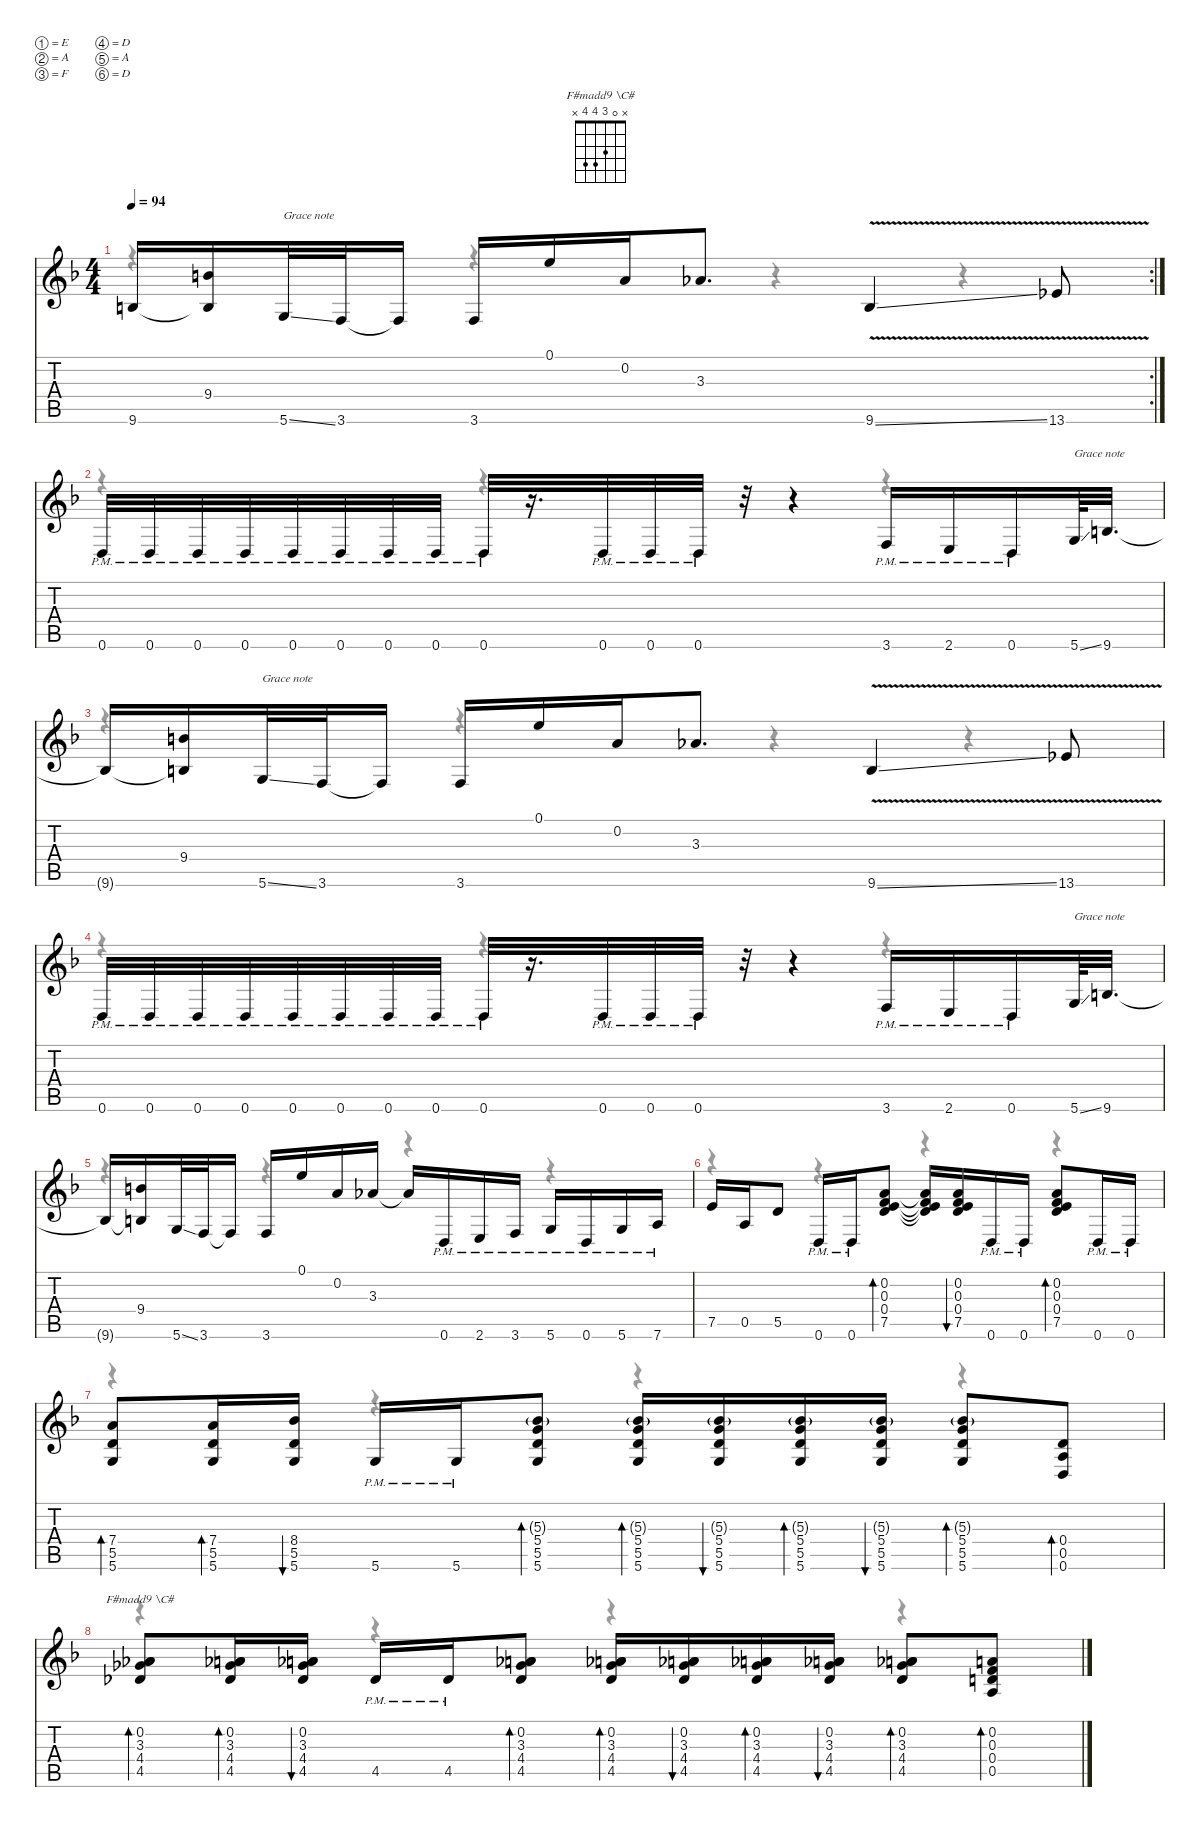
\defaultSystemsLayout 4
\hideDynamics
\bracketExtendMode nobrackets
\singleTrackTrackNamePolicy hidden
\multiTrackTrackNamePolicy hidden
\otherSystemsTrackNameOrientation horizontal
\track ("P. Lindgren" "dist.guit.") {instrument distortionguitar}
\staff {score tabs}
\tuning (E4 A3 F3 D3 A2 D2)
\chord ("F#madd9 \\C#" x 0 3 4 4 x)
\voice
\rc 2
\ts (4 4)
\tempo 94
\clef g2
\ks dminor
9.6{t acc forcenatural}.16{dy f beam Up} (9.4{acc forcenatural} 9.6{t acc forcenatural}).16{dy mf beam Up} 5.6{ss acc forcenatural}.32{txt "Grace note" dy f beam Up} 3.6{acc forcenatural}.32{beam Up} 3.6{t acc forcenatural}.16{beam Up} 3.6{acc forcenatural}.16{beam Up} 0.1{acc forcenatural}.16{beam Up} 0.2{acc forcenatural}.16{dy mf beam Up} 3.3{acc b}.8{d beam Up} 9.6{v ss acc forcenatural}.4{dy f beam Up} 13.6{v acc b}.8{beam Up} |
0.6{pm acc forcenatural}.32{dy ff beam Up} 0.6{pm acc forcenatural}.32{beam Up} 0.6{pm acc forcenatural}.32{beam Up} 0.6{pm acc forcenatural}.32{beam Up} 0.6{pm acc forcenatural}.32{beam Up} 0.6{pm acc forcenatural}.32{beam Up} 0.6{pm acc forcenatural}.32{beam Up} 0.6{pm acc forcenatural}.32{beam Up} 0.6{pm acc forcenatural}.32{beam Up} r.16{d beam Up} 0.6{pm acc forcenatural}.32{beam Up} 0.6{pm acc forcenatural}.32{beam Up} 0.6{pm acc forcenatural}.32{beam Up} r.32{beam Up} r.4{beam Up} 3.6{pm acc forcenatural}.16{beam Up} 2.6{pm acc forcenatural}.16{beam Up} 0.6{pm acc forcenatural}.16{beam Up} 5.6{ss acc forcenatural}.64{txt "Grace note" dy f beam Up} 9.6{acc forcenatural}.32{d beam Up} |
9.6{t acc forcenatural}.16{beam Up} (9.4{acc forcenatural} 9.6{t acc forcenatural}).16{dy mf beam Up} 5.6{ss acc forcenatural}.32{txt "Grace note" dy f beam Up} 3.6{acc forcenatural}.32{beam Up} 3.6{t acc forcenatural}.16{beam Up} 3.6{acc forcenatural}.16{beam Up} 0.1{acc forcenatural}.16{beam Up} 0.2{acc forcenatural}.16{dy mf beam Up} 3.3{acc b}.8{d beam Up} 9.6{v ss acc forcenatural}.4{dy f beam Up} 13.6{v acc b}.8{beam Up} |
0.6{pm acc forcenatural}.32{dy ff beam Up} 0.6{pm acc forcenatural}.32{beam Up} 0.6{pm acc forcenatural}.32{beam Up} 0.6{pm acc forcenatural}.32{beam Up} 0.6{pm acc forcenatural}.32{beam Up} 0.6{pm acc forcenatural}.32{beam Up} 0.6{pm acc forcenatural}.32{beam Up} 0.6{pm acc forcenatural}.32{beam Up} 0.6{pm acc forcenatural}.32{beam Up} r.16{d beam Up} 0.6{pm acc forcenatural}.32{beam Up} 0.6{pm acc forcenatural}.32{beam Up} 0.6{pm acc forcenatural}.32{beam Up} r.32{beam Up} r.4{beam Up} 3.6{pm acc forcenatural}.16{beam Up} 2.6{pm acc forcenatural}.16{beam Up} 0.6{pm acc forcenatural}.16{beam Up} 5.6{ss acc forcenatural}.64{txt "Grace note" dy f beam Up} 9.6{acc forcenatural}.32{d beam Up} |
9.6{t acc forcenatural}.16{beam Up} (9.4{acc forcenatural} 9.6{t acc forcenatural}).16{dy mf beam Up} 5.6{ss acc forcenatural}.32{dy f beam Up} 3.6{acc forcenatural}.32{beam Up} 3.6{t acc forcenatural}.16{beam Up} 3.6{acc forcenatural}.16{beam Up} 0.1{acc forcenatural}.16{beam Up} 0.2{acc forcenatural}.16{dy mf beam Up} 3.3{acc b}.16{beam Up} 3.3{t acc b}.16{dy f beam Up} 0.6{pm acc forcenatural}.16{dy ff beam Up} 2.6{pm acc forcenatural}.16{beam Up} 3.6{pm acc forcenatural}.16{beam Up} 5.6{pm acc forcenatural}.16{beam Up} 0.6{pm acc forcenatural}.16{beam Up} 5.6{pm acc forcenatural}.16{beam Up} 7.6{pm acc forcenatural}.16{beam Up} |
7.5{acc forcenatural}.16{dy f beam Up} 0.5{acc forcenatural}.16{beam Up} 5.5{acc forcenatural}.8{beam Up} 0.6{pm acc forcenatural}.16{dy fff beam Up} 0.6{pm acc forcenatural}.16{beam Up} (0.2{acc forcenatural} 0.3{acc forcenatural} 0.4{acc forcenatural} 7.5{acc forcenatural}).8{bd 30 dy f beam Up} (0.2{t acc forcenatural} 0.3{t acc forcenatural} 0.4{t acc forcenatural} 7.5{t acc forcenatural}).16{beam Up} (0.2{acc forcenatural} 0.3{acc forcenatural} 0.4{acc forcenatural} 7.5{acc forcenatural}).16{bu 30 beam Up} 0.6{pm acc forcenatural}.16{dy fff beam Up} 0.6{pm acc forcenatural}.16{beam Up} (0.2{acc forcenatural} 0.3{acc forcenatural} 0.4{acc forcenatural} 7.5{acc forcenatural}).8{bd 30 dy f beam Up} 0.6{pm acc forcenatural}.16{dy fff beam Up} 0.6{pm acc forcenatural}.16{beam Up} |
(7.4{acc forcenatural} 5.5{acc forcenatural} 5.6{acc forcenatural}).8{bd 30 dy f beam Up} (7.4{acc forcenatural} 5.5{acc forcenatural} 5.6{acc forcenatural}).16{bd 30 beam Up} (8.4{acc b} 5.5{acc forcenatural} 5.6{acc forcenatural}).16{bu 30 beam Up} 5.6{pm acc forcenatural}.16{dy fff beam Up} 5.6{pm acc forcenatural}.16{beam Up} (5.3{g acc b} 5.4{acc forcenatural} 5.5{acc forcenatural} 5.6{acc forcenatural}).8{bd 30 dy f beam Up} (5.3{g acc b} 5.4{acc forcenatural} 5.5{acc forcenatural} 5.6{acc forcenatural}).16{bd 30 beam Up} (5.3{g acc b} 5.4{acc forcenatural} 5.5{acc forcenatural} 5.6{acc forcenatural}).16{bu 30 beam Up} (5.3{g acc b} 5.4{acc forcenatural} 5.5{acc forcenatural} 5.6{acc forcenatural}).16{bd 30 beam Up} (5.3{g acc b} 5.4{acc forcenatural} 5.5{acc forcenatural} 5.6{acc forcenatural}).16{bu 30 beam Up} (5.3{g acc b} 5.4{acc forcenatural} 5.5{acc forcenatural} 5.6{acc forcenatural}).8{bd 30 beam Up} (0.4{acc forcenatural} 0.5{acc forcenatural} 0.6{acc forcenatural}).8{bd 30 beam Up} |
(0.2{acc forcenatural} 3.3{acc b} 4.4{acc b} 4.5{acc b}).8{bd 30 ch "F#madd9 \\C#" beam Up} (0.2{acc forcenatural} 3.3{acc b} 4.4{acc b} 4.5{acc b}).16{bd 30 beam Up} (0.2{acc forcenatural} 3.3{acc b} 4.4{acc b} 4.5{acc b}).16{bu 30 beam Up} 4.5{pm acc b}.16{dy fff beam Up} 4.5{pm acc b}.16{beam Up} (0.2{acc forcenatural} 3.3{acc b} 4.4{acc b} 4.5{acc b}).8{bd 30 dy f beam Up} (0.2{acc forcenatural} 3.3{acc b} 4.4{acc b} 4.5{acc b}).16{bd 30 beam Up} (0.2{acc forcenatural} 3.3{acc b} 4.4{acc b} 4.5{acc b}).16{bu 30 beam Up} (0.2{acc forcenatural} 3.3{acc b} 4.4{acc b} 4.5{acc b}).16{bd 30 beam Up} (0.2{acc forcenatural} 3.3{acc b} 4.4{acc b} 4.5{acc b}).16{bu 30 beam Up} (0.2{acc forcenatural} 3.3{acc b} 4.4{acc b} 4.5{acc b}).8{bd 30 beam Up} (0.2{acc forcenatural} 0.3{acc forcenatural} 0.4{acc forcenatural} 0.5{acc forcenatural}).8{bd 30 beam Up}
\voice
\clef g2
\ottava regular
\simile none
\ks dminor
r.4{dy mf beam Down} r.4{beam Down} r.4{beam Down} r.4{beam Down} |
r.4{beam Down} r.4{beam Down} r.4{beam Down} r.4{beam Down} |
r.4{beam Down} r.4{beam Down} r.4{beam Down} r.4{beam Down} |
r.4{beam Down} r.4{beam Down} r.4{beam Down} r.4{beam Down} |
r.4{beam Down} r.4{beam Down} r.4{beam Down} r.4{beam Down} |
r.4{beam Down} r.4{beam Down} r.4{beam Down} r.4{beam Down} |
r.4{beam Down} r.4{beam Down} r.4{beam Down} r.4{beam Down} |
r.4{beam Down} r.4{beam Down} r.4{beam Down} r.4{beam Down}
